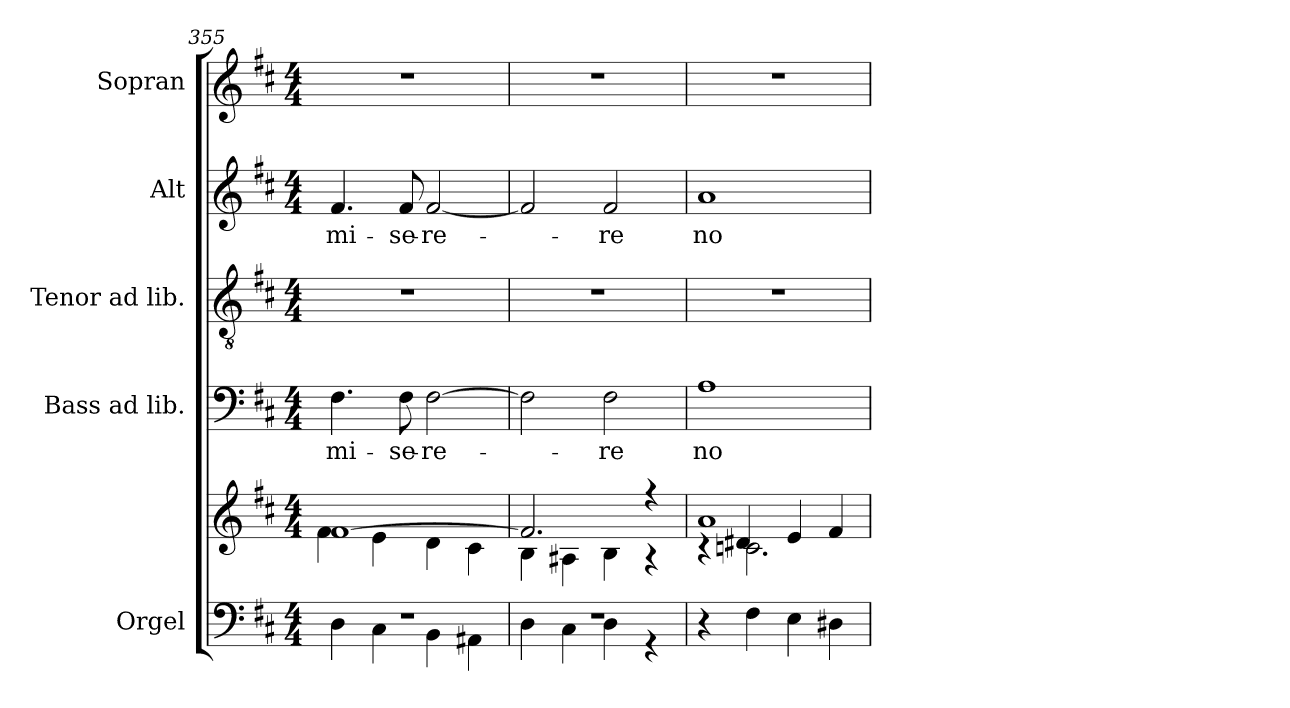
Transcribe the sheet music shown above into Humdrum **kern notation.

**kern	**kern	**kern	**text	**kern	**kern	**text	**kern
*part5	*part5	*part4	*part4	*part3	*part2	*part2	*part1
*staff6	*staff5	*staff4	*staff4	*staff3	*staff2	*staff2	*staff1
*I"Orgel	*	*I"Bass ad lib.	*	*I"Tenor ad lib.	*I"Alt	*	*I"Sopran
*I'Org.	*	*I'B.	*	*I'T.	*I'A.	*	*I'S.
*clefF4	*clefG2	*clefF4	*	*clefGv2	*clefG2	*	*clefG2
*k[f#c#]	*k[f#c#]	*k[f#c#]	*	*k[f#c#]	*k[f#c#]	*	*k[f#c#]
*D:	*D:	*D:	*	*D:	*D:	*	*D:
*M4/4	*M4/4	*M4/4	*	*M4/4	*M4/4	*	*M4/4
=355	=355	=355	=355	=355	=355	=355	=355
*^	*^	*	*	*	*	*	*
!	!	!	!	!	!LO:LY:b	!	!	!LO:LY:b	!
1rF	4D\	[>1f#	4f#\	4.F#\	mi-	1r	4.f#/	mi-	1r
.	4C#\	.	4e\	.	.	.	.	.	.
!	!	!	!	!	!LO:LY:b	!	!	!LO:LY:b	!
.	.	.	.	8F#\	-se-	.	8f#/	-se-	.
!	!	!	!	!	!LO:LY:b	!	!	!LO:LY:b	!
.	4BB\	.	4d\	[2F#\	-re-	.	[2f#/	-re-	.
.	4AA#X\	.	4c#\	.	.	.	.	.	.
=356	=356	=356	=356	=356	=356	=356	=356	=356	=356
1rF	4D\	2.f#/]	4B\	2F#\]	.	1r	2f#/]	.	1r
.	4C#\	.	4A#X\	.	.	.	.	.	.
!	!	!	!	!	!LO:LY:b	!	!	!LO:LY:b	!
.	4D\	.	4B\	2F#\	-re	.	2f#/	-re	.
.	4r	4r	4r	.	.	.	.	.	.
!!LO:LB:g=z
=357	=357	=357	=357	=357	=357	=357	=357	=357	=357
*	*	*	*^	*	*	*	*	*	*
!	!	!	!	!	!	!LO:LY:b	!	!	!LO:LY:b	!
*v	*v	*	*	*	*	*	*	*	*	*
4r	1a	4rc	4ryy	1A	no-	1r	1a	no-	1r
4F#\	.	2.cn\	4d#X/	.	.	.	.	.	.
4E\	.	.	4e/	.	.	.	.	.	.
4D#X\	.	.	4f#/	.	.	.	.	.	.
*	*v	*v	*v	*	*	*	*	*	*
=	=	=	=	=	=	=	=
*-	*-	*-	*-	*-	*-	*-	*-
